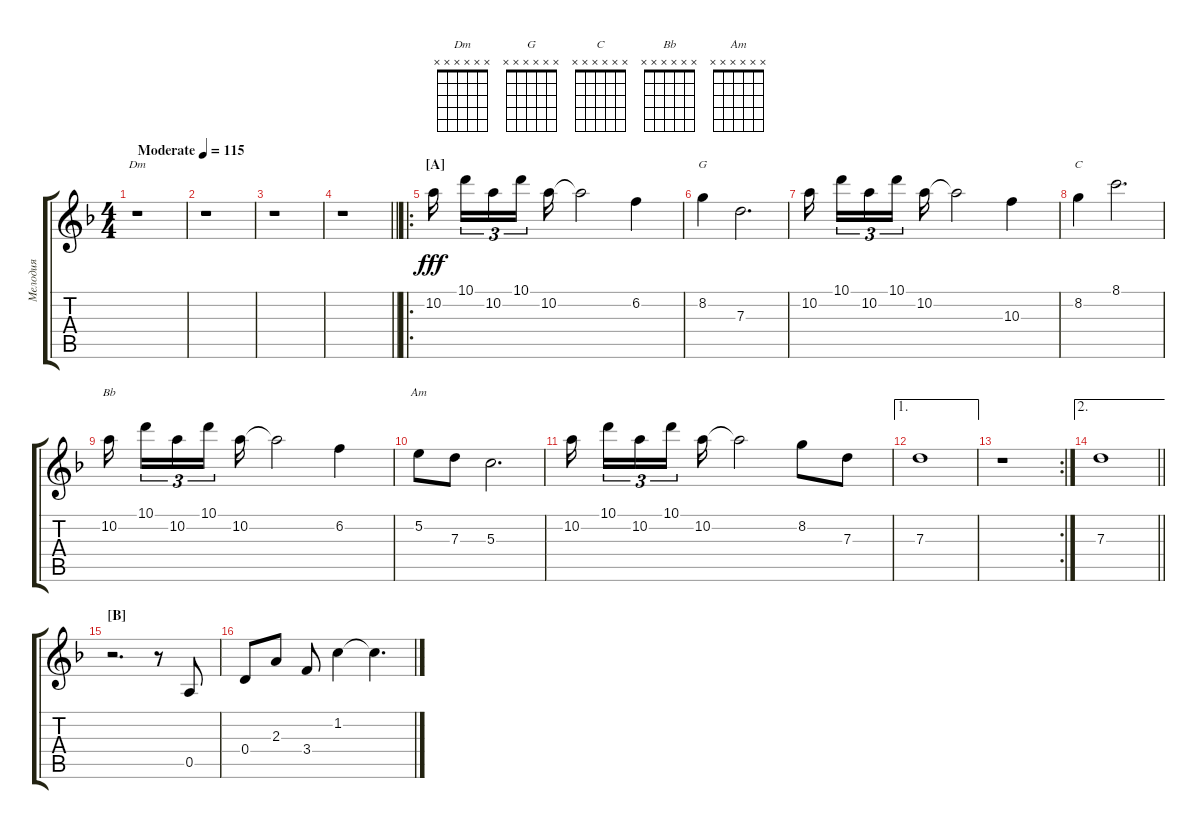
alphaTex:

\track ("Мелодия" "Мелодия") {instrument electricguitarclean}
\staff {score tabs}
\tuning (E4 B3 G3 D3 A2 E2) {hide}
\chord ("Dm" x x x x x x)
\chord ("G" x x x x x x)
\chord ("C" x x x x x x)
\chord ("Bb" x x x x x x)
\chord ("Am" x x x x x x)
\ts (4 4)
\tempo (115 "Moderate")
\clef g2
\ks dminor
r.1{ch "Dm" dy fff instrument electricguitarclean} |
r.1 |
r.1 |
\barLineRight lightlight
r.1 |
\ro
\section ("" "[A]")
10.2.16{beam splitsecondary} 10.1.16{tu (3 2)} 10.2.16{tu (3 2)} 10.1.16{tu (3 2) beam splitsecondary} 10.2.16 10.2{t}.2 6.2.4 |
8.2.4{ch "G"} 7.3.2{d} |
10.2.16{beam splitsecondary} 10.1.16{tu (3 2)} 10.2.16{tu (3 2)} 10.1.16{tu (3 2) beam splitsecondary} 10.2.16 10.2{t}.2 10.3.4 |
8.2.4{ch "C"} 8.1.2{d} |
10.2.16{ch "Bb" beam splitsecondary} 10.1.16{tu (3 2)} 10.2.16{tu (3 2)} 10.1.16{tu (3 2) beam splitsecondary} 10.2.16 10.2{t}.2 6.2.4 |
5.2.8{ch "Am"} 7.3.8 5.3.2{d} |
10.2.16{beam splitsecondary} 10.1.16{tu (3 2)} 10.2.16{tu (3 2)} 10.1.16{tu (3 2) beam splitsecondary} 10.2.16 10.2{t}.2 8.2.8 7.3.8 |
\ae 1
7.3.1 |
\rc 2
r.1 |
\ae 2
\barLineRight lightlight
7.3.1 |
\section ("" "[B]")
r.2{d} r.8 0.5.8 |
0.4.8 2.3.8 3.4.8 1.2.4 1.2{t}.4{d}
